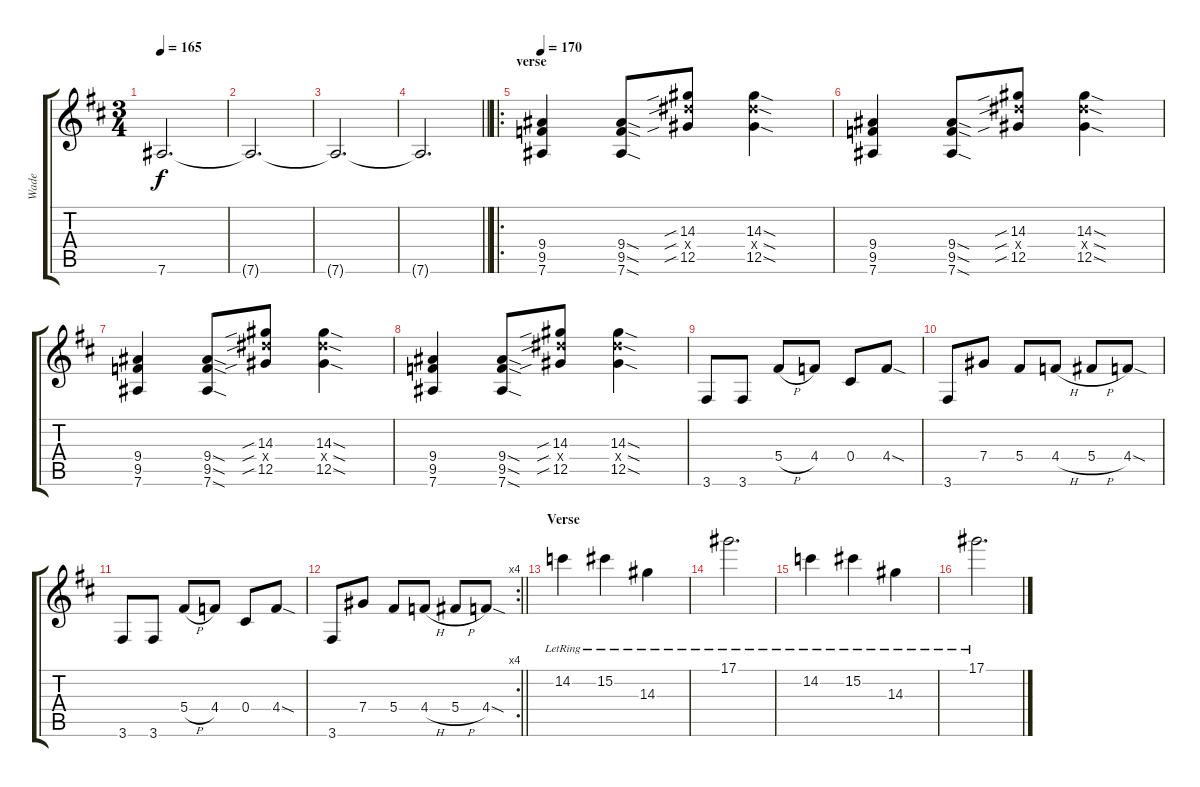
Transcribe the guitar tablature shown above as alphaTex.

\track ("Wade" "Wade") {instrument electricguitarjazz}
\staff {score tabs}
\tuning (Eb4 Bb3 Gb3 Db3 Ab2 Eb2) {hide}
\ts (3 4)
\tempo 165
\clef g2
\ks d
7.6.2{d dy f} |
7.6{t}.2{d} |
7.6{t}.2{d} |
\barLineRight lightlight
7.6{t}.2{d} |
\ro
\section ("" "verse")
\tempo 160
\tempo 170
(9.4 9.5 7.6).4{instrument overdrivenguitar} (9.4{sod} 9.5{sod} 7.6{sod}).8 (14.3{sib} 14.4{sib x} 12.5{sib}).8 (14.3{sod} 14.4{sod x} 12.5{sod}).4 |
(9.4 9.5 7.6).4 (9.4{sod} 9.5{sod} 7.6{sod}).8 (14.3{sib} 14.4{sib x} 12.5{sib}).8 (14.3{sod} 14.4{sod x} 12.5{sod}).4 |
(9.4 9.5 7.6).4 (9.4{sod} 9.5{sod} 7.6{sod}).8 (14.3{sib} 14.4{sib x} 12.5{sib}).8 (14.3{sod} 14.4{sod x} 12.5{sod}).4 |
(9.4 9.5 7.6).4 (9.4{sod} 9.5{sod} 7.6{sod}).8 (14.3{sib} 14.4{sib x} 12.5{sib}).8 (14.3{sod} 14.4{sod x} 12.5{sod}).4 |
3.6.8 3.6.8 5.4{h}.8 4.4.8 0.4.8 4.4{sod}.8 |
3.6.8 7.4.8 5.4.8 4.4{h}.8 5.4{h}.8 4.4{sod}.8 |
3.6.8 3.6.8 5.4{h}.8 4.4.8 0.4.8 4.4{sod}.8 |
\rc 4
\barLineRight lightlight
3.6.8 7.4.8 5.4.8 4.4{h}.8 5.4{h}.8 4.4{sod}.8 |
\section ("" "Verse")
14.2{lr}.4 15.2{lr}.4 14.3{lr}.4 |
17.1{lr}.2{d} |
14.2{lr}.4 15.2{lr}.4 14.3{lr}.4 |
17.1{lr}.2{d}
